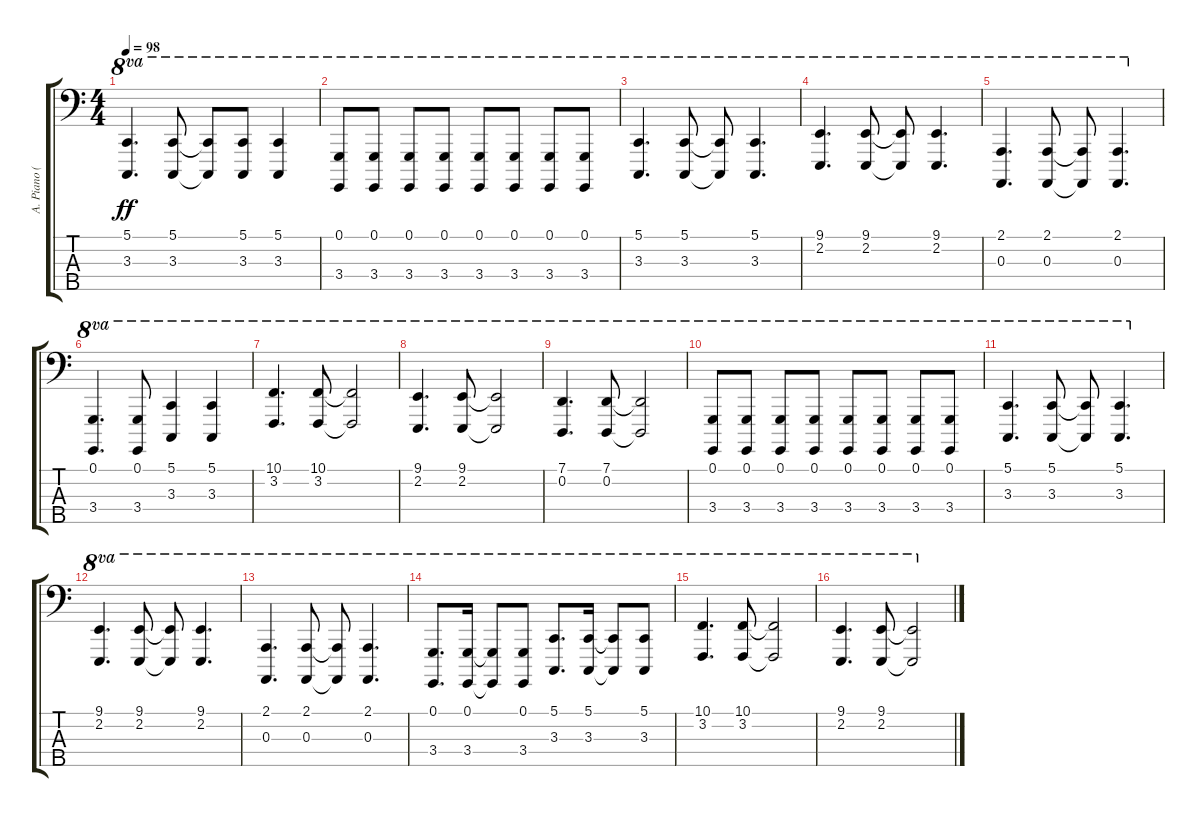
\track ("A. Piano (Left Hand)" "A. Piano (") {instrument acousticgrandpiano}
\staff {score tabs}
\tuning (G2 D2 A1 E1 B0) {hide}
\ts (4 4)
\tempo 98
\clef f4
\ks c
(5.1 3.3).4{d ot 8va dy ff} (5.1 3.3).8{ot 8va} (5.1{t} 3.3{t}).8{ot 8va} (5.1 3.3).8{ot 8va} (5.1 3.3).4{ot 8va} |
(0.1 3.4).8{ot 8va} (0.1 3.4).8{ot 8va} (0.1 3.4).8{ot 8va} (0.1 3.4).8{ot 8va} (0.1 3.4).8{ot 8va} (0.1 3.4).8{ot 8va} (0.1 3.4).8{ot 8va} (0.1 3.4).8{ot 8va} |
(5.1 3.3).4{d ot 8va} (5.1 3.3).8{ot 8va} (5.1{t} 3.3{t}).8{ot 8va} (5.1 3.3).4{d ot 8va} |
(9.1 2.2).4{d ot 8va} (9.1 2.2).8{ot 8va} (9.1{t} 2.2{t}).8{ot 8va} (9.1 2.2).4{d ot 8va} |
(2.1 0.3).4{d ot 8va} (2.1 0.3).8{ot 8va} (2.1{t} 0.3{t}).8{ot 8va} (2.1 0.3).4{d ot 8va} |
(0.1 3.4).4{d ot 8va} (0.1 3.4).8{ot 8va} (5.1 3.3).4{ot 8va} (5.1 3.3).4{ot 8va} |
(10.1 3.2).4{d ot 8va} (10.1 3.2).8{ot 8va} (10.1{t} 3.2{t}).2{ot 8va} |
(9.1 2.2).4{d ot 8va} (9.1 2.2).8{ot 8va} (9.1{t} 2.2{t}).2{ot 8va} |
(7.1 0.2).4{d ot 8va} (7.1 0.2).8{ot 8va} (7.1{t} 0.2{t}).2{ot 8va} |
(0.1 3.4).8{ot 8va} (0.1 3.4).8{ot 8va} (0.1 3.4).8{ot 8va} (0.1 3.4).8{ot 8va} (0.1 3.4).8{ot 8va} (0.1 3.4).8{ot 8va} (0.1 3.4).8{ot 8va} (0.1 3.4).8{ot 8va} |
(5.1 3.3).4{d ot 8va} (5.1 3.3).8{ot 8va} (5.1{t} 3.3{t}).8{ot 8va} (5.1 3.3).4{d ot 8va} |
(9.1 2.2).4{d ot 8va} (9.1 2.2).8{ot 8va} (9.1{t} 2.2{t}).8{ot 8va} (9.1 2.2).4{d ot 8va} |
(2.1 0.3).4{d ot 8va} (2.1 0.3).8{ot 8va} (2.1{t} 0.3{t}).8{ot 8va} (2.1 0.3).4{d ot 8va} |
(0.1 3.4).8{d ot 8va} (0.1 3.4).16{ot 8va} (0.1{t} 3.4{t}).8{ot 8va} (0.1 3.4).8{ot 8va} (5.1 3.3).8{d ot 8va} (5.1 3.3).16{ot 8va} (5.1{t} 3.3{t}).8{ot 8va} (5.1 3.3).8{ot 8va} |
(10.1 3.2).4{d ot 8va} (10.1 3.2).8{ot 8va} (10.1{t} 3.2{t}).2{ot 8va} |
(9.1 2.2).4{d ot 8va} (9.1 2.2).8{ot 8va} (9.1{t} 2.2{t}).2{ot 8va}
